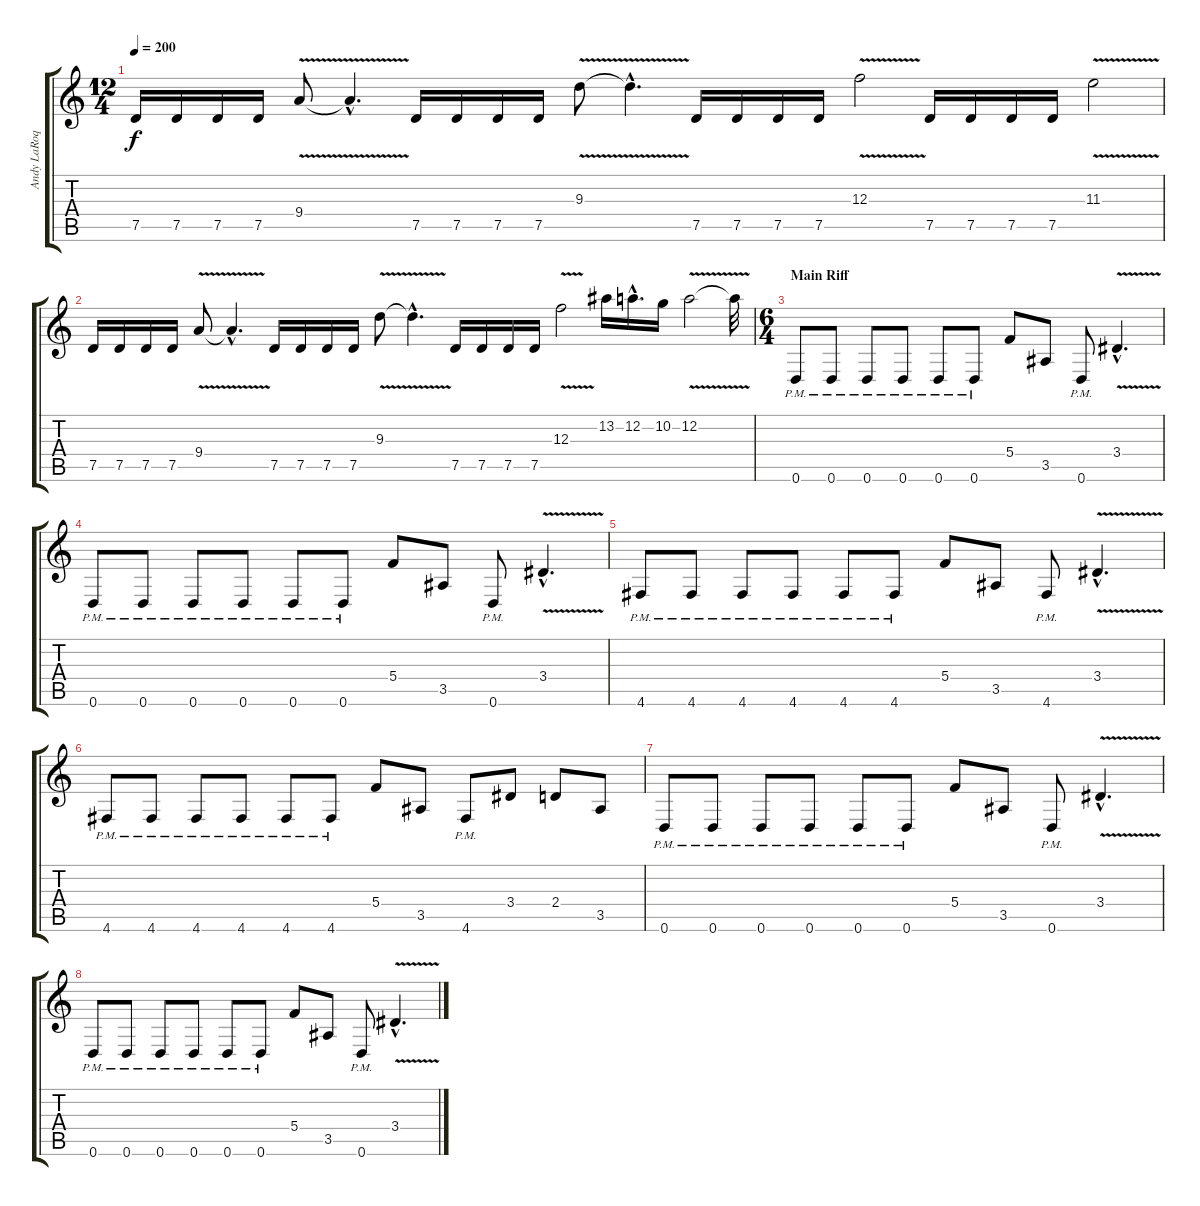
\track ("Andy LaRoque" "Andy LaRoq") {instrument overdrivenguitar}
\staff {score tabs}
\tuning (D4 A3 F3 C3 G2 D2) {hide}
\ts (12 4)
\tempo 200
\clef g2
\ks c
7.5.16{dy f} 7.5.16 7.5.16 7.5.16 9.4{v}.8 9.4{hac t}.4{d} 7.5.16 7.5.16 7.5.16 7.5.16 9.3{v}.8 9.3{hac t}.4{d} 7.5.16 7.5.16 7.5.16 7.5.16 12.3{v}.2 7.5.16 7.5.16 7.5.16 7.5.16 11.3{v}.2 |
7.5.16 7.5.16 7.5.16 7.5.16 9.4{v}.8 9.4{hac t}.4{d} 7.5.16 7.5.16 7.5.16 7.5.16 9.3{v}.8 9.3{hac t}.4{d} 7.5.16 7.5.16 7.5.16 7.5.16 12.3{v}.2 13.2.16 12.2{hac}.16{d} 10.2.16 12.2{v}.2 12.2{t}.32 |
\ts (6 4)
\section ("" "Main Riff")
0.6{pm}.8 0.6{pm}.8 0.6{pm}.8 0.6{pm}.8 0.6{pm}.8 0.6{pm}.8 5.4.8 3.5.8 0.6{pm}.8 3.4{v hac}.4{d} |
0.6{pm}.8 0.6{pm}.8 0.6{pm}.8 0.6{pm}.8 0.6{pm}.8 0.6{pm}.8 5.4.8 3.5.8 0.6{pm}.8 3.4{v hac}.4{d} |
4.6{pm}.8 4.6{pm}.8 4.6{pm}.8 4.6{pm}.8 4.6{pm}.8 4.6{pm}.8 5.4.8 3.5.8 4.6{pm}.8 3.4{v hac}.4{d} |
4.6{pm}.8 4.6{pm}.8 4.6{pm}.8 4.6{pm}.8 4.6{pm}.8 4.6{pm}.8 5.4.8 3.5.8 4.6{pm}.8 3.4.8 2.4.8 3.5.8 |
0.6{pm}.8 0.6{pm}.8 0.6{pm}.8 0.6{pm}.8 0.6{pm}.8 0.6{pm}.8 5.4.8 3.5.8 0.6{pm}.8 3.4{v hac}.4{d} |
0.6{pm}.8 0.6{pm}.8 0.6{pm}.8 0.6{pm}.8 0.6{pm}.8 0.6{pm}.8 5.4.8 3.5.8 0.6{pm}.8 3.4{v hac}.4{d}
